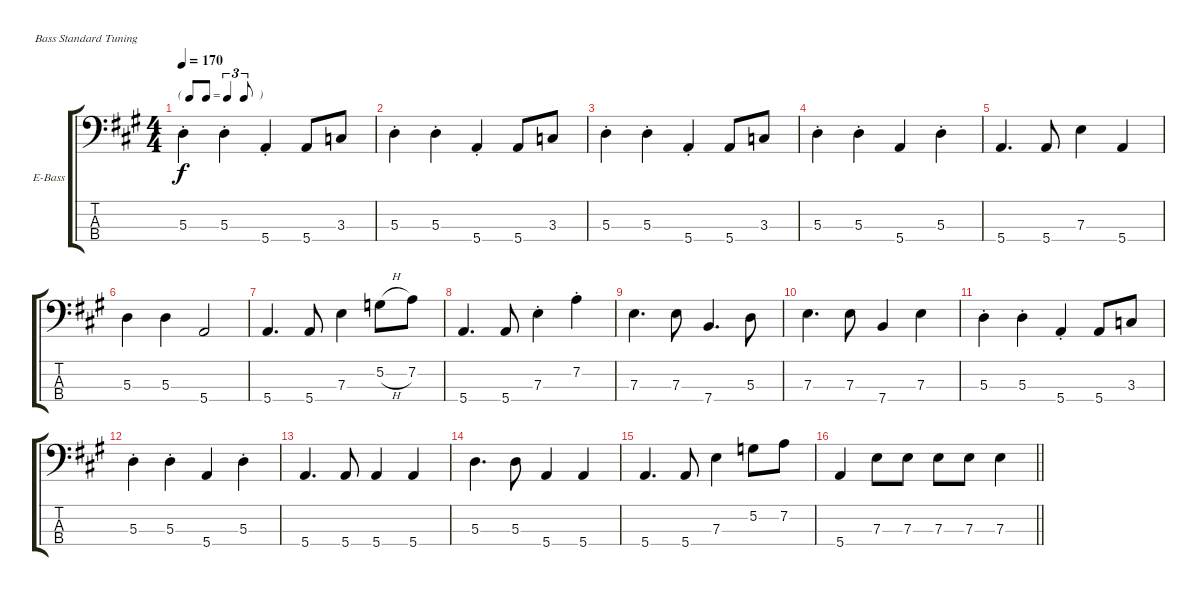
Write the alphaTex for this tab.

\bracketExtendMode groupsimilarinstruments
\firstSystemTrackNameOrientation horizontal
\otherSystemsTrackNameOrientation horizontal
\track ("McCartney" "E-Bass") {instrument electricbassfinger}
\staff {score tabs}
\tuning (G2 D2 A1 E1)
\ts (4 4)
\tf triplet8th
\tempo 170
\clef f4
\ks a
5.3{st}.4{dy f} 5.3{st}.4 5.4{st}.4 5.4.8 3.3.8 |
5.3{st}.4 5.3{st}.4 5.4{st}.4 5.4.8 3.3.8 |
5.3{st}.4 5.3{st}.4 5.4{st}.4 5.4.8 3.3.8 |
5.3{st}.4 5.3{st}.4 5.4.4 5.3{st}.4 |
5.4.4{d} 5.4.8 7.3.4 5.4.4 |
5.3.4 5.3.4 5.4.2 |
5.4.4{d} 5.4.8 7.3.4 5.2{h}.8 7.2.8 |
5.4.4{d} 5.4.8 7.3{st}.4 7.2{st}.4 |
7.3.4{d} 7.3.8 7.4.4{d} 5.3.8 |
7.3.4{d} 7.3.8 7.4.4 7.3.4 |
5.3{st}.4 5.3{st}.4 5.4{st}.4 5.4.8 3.3.8 |
5.3{st}.4 5.3{st}.4 5.4.4 5.3{st}.4 |
5.4.4{d} 5.4.8 5.4.4 5.4.4 |
5.3.4{d} 5.3.8 5.4.4 5.4.4 |
5.4.4{d} 5.4.8 7.3.4 5.2.8 7.2.8 |
\barLineRight lightlight
5.4.4 7.3.8 7.3.8 7.3.8 7.3.8 7.3.4
